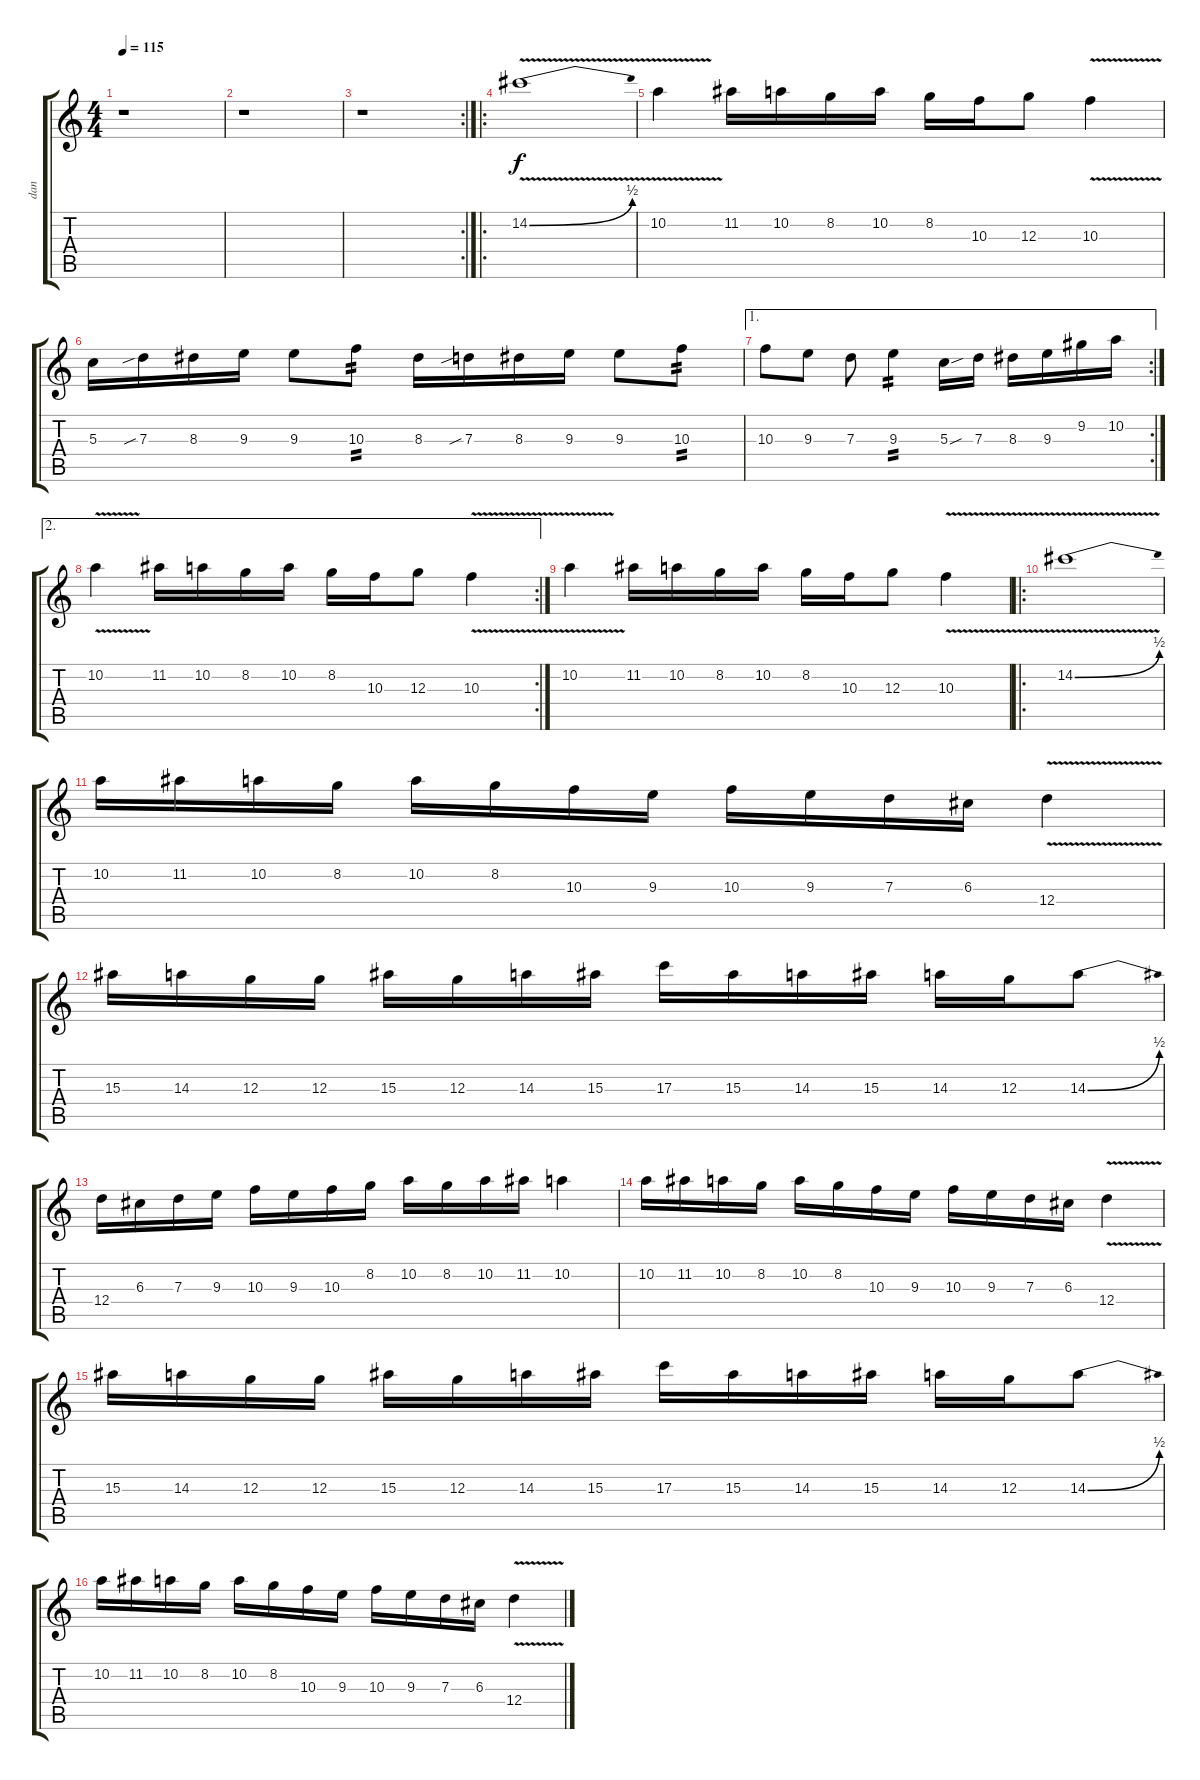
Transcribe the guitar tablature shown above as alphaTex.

\track ("dan" "dan") {instrument distortionguitar}
\staff {score tabs}
\tuning (E4 B3 G3 D3 A2 E2) {hide}
\ts (4 4)
\tempo 115
\clef g2
\ks c
r.1{dy f} |
r.1 |
\rc 2
r.1 |
\ro
14.2{be (bend 0 0 60 2) v}.1 |
10.2{v}.4 11.2.16 10.2.16 8.2.16 10.2.16 8.2.16 10.3.16 12.3.8 10.3{v}.4 |
5.3.16 7.3{sib}.16 8.3.16 9.3.16 9.3.8 10.3.8{tp 2} 8.3.16 7.3{sib}.16 8.3.16 9.3.16 9.3.8 10.3.8{tp 2} |
\ae 1
\rc 2
10.3.8 9.3.8 7.3.8 9.3.4{tp 2} 5.3{sou}.16 7.3.16 8.3.16 9.3.16 9.2.16 10.2.16 |
\ae 2
\rc 2
10.2{v}.4 11.2.16 10.2.16 8.2.16 10.2.16 8.2.16 10.3.16 12.3.8 10.3{v}.4 |
10.2{v}.4 11.2.16 10.2.16 8.2.16 10.2.16 8.2.16 10.3.16 12.3.8 10.3{v}.4 |
\ro
14.2{be (bend 0 0 60 2) v}.1 |
10.2.16 11.2.16 10.2.16 8.2.16 10.2.16 8.2.16 10.3.16 9.3.16 10.3.16 9.3.16 7.3.16 6.3.16 12.4{v}.4 |
15.3.16 14.3.16 12.3.16 12.3.16 15.3.16 12.3.16 14.3.16 15.3.16 17.3.16 15.3.16 14.3.16 15.3.16 14.3.16 12.3.16 14.3{be (bend 0 0 60 2)}.8 |
12.4.16 6.3.16 7.3.16 9.3.16 10.3.16 9.3.16 10.3.16 8.2.16 10.2.16 8.2.16 10.2.16 11.2.16 10.2.4 |
10.2.16 11.2.16 10.2.16 8.2.16 10.2.16 8.2.16 10.3.16 9.3.16 10.3.16 9.3.16 7.3.16 6.3.16 12.4{v}.4 |
15.3.16 14.3.16 12.3.16 12.3.16 15.3.16 12.3.16 14.3.16 15.3.16 17.3.16 15.3.16 14.3.16 15.3.16 14.3.16 12.3.16 14.3{be (bend 0 0 60 2)}.8 |
10.2.16 11.2.16 10.2.16 8.2.16 10.2.16 8.2.16 10.3.16 9.3.16 10.3.16 9.3.16 7.3.16 6.3.16 12.4{v}.4
